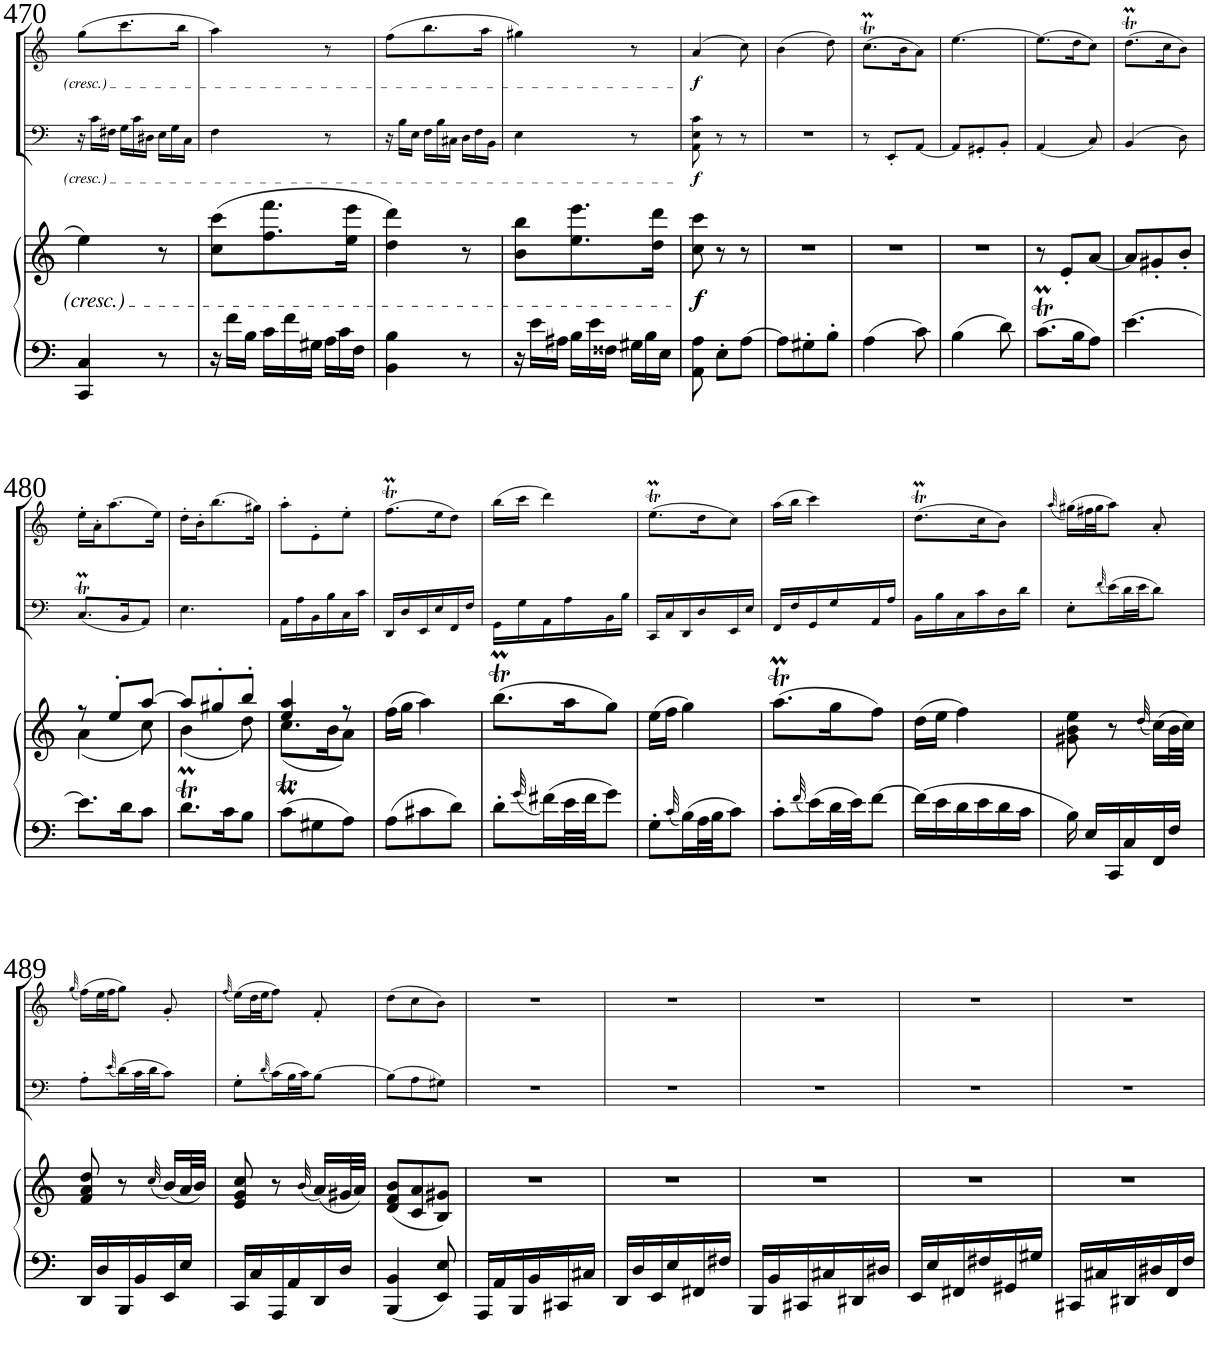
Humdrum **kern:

**kern	**kern	**dynam	**kern	**dynam	**kern	**dynam
*part3	*part3	*part3	*part2	*part2	*part1	*part1
*staff4	*staff3	*staff3/4	*staff2	*staff2	*staff1	*staff1
*I"Piano	*	*	*I"Cello	*	*I"Violin	*
*I'Pno	*	*	*	*	*I'Vln	*
!!LO:PB:g=z
*clefF4	*clefG2	*	*clefF4	*	*clefG2	*
*k[]	*k[]	*	*k[]	*	*k[]	*
*M3/8	*M3/8	*	*M3/8	*	*M3/8	*
=470	=470	=470	=470	=470	=470	=470
4CC/ 4C/	4ee\	.	24r	.	(8gg\L	.
.	.	.	24c\LL	.	.	.
.	.	.	24F#X\JJ	.	.	.
*	*	*	*Xbrackettup	*	*	*
.	.	.	24G\LL	.	8.ccc\	.
.	.	.	24c\	.	.	.
.	.	.	24D#X\JJ	.	.	.
8r	8r	.	24E\LL	.	.	.
.	.	.	24G\	.	.	.
.	.	.	.	.	16bb\Jk	.
.	.	.	24C\JJ	.	.	.
=471	=471	=471	=471	=471	=471	=471
24r	(8cc\ 8ccc\L	.	4F\	.	4aa\)	.
24f\LL	.	.	.	.	.	.
24B\JJ	.	.	.	.	.	.
*Xbrackettup	*	*	*	*	*	*
24c\LL	8.ff\ 8.fff\	.	.	.	.	.
24f\	.	.	.	.	.	.
24G#X\JJ	.	.	.	.	.	.
24A\LL	.	.	8r	.	8r	.
24c\	.	.	.	.	.	.
.	16ee\ 16eee\Jk	.	.	.	.	.
24F\JJ	.	.	.	.	.	.
=472	=472	=472	=472	=472	=472	=472
*	*	*	*brackettup	*	*	*
4BB\ 4B\	4dd\ 4ddd\)	.	24r	.	(8ff\L	.
.	.	.	24B\LL	.	.	.
.	.	.	24E\JJ	.	.	.
*	*	*	*Xbrackettup	*	*	*
.	.	.	24F\LL	.	8.bb\	.
.	.	.	24B\	.	.	.
.	.	.	24C#X\JJ	.	.	.
8r	8r	.	24D\LL	.	.	.
.	.	.	24F\	.	.	.
.	.	.	.	.	16aa\Jk	.
.	.	.	24BB\JJ	.	.	.
=473	=473	=473	=473	=473	=473	=473
*brackettup	*	*	*	*	*	*
24r	8b\ 8bb\L	.	4E\	.	4gg#X\)	.
24e\LL	.	.	.	.	.	.
24A#X\JJ	.	.	.	.	.	.
*Xbrackettup	*	*	*	*	*	*
24B\LL	8.ee\ 8.eee\	.	.	.	.	.
24e\	.	.	.	.	.	.
24F##X\JJ	.	.	.	.	.	.
24G#X\LL	.	.	8r	.	8r	.
24B\	.	.	.	.	.	.
.	16dd\ 16ddd\Jk	.	.	.	.	.
24E\JJ	.	.	.	.	.	.
=474	=474	=474	=474	=474	=474	=474
!	!	!LO:DY:b	!	!LO:DY:b	!	!LO:DY:b
8AA\ 8A\	8cc\ 8ccc\	f	8AA\ 8E\ 8c\	f	(4a/	f
8E'\L	8r	.	8r	.	.	.
[8A\J	8r	.	8r	.	8cc\)	.
=475	=475	=475	=475	=475	=475	=475
8A\L]	4.r	.	4.r	.	(4b\	.
8G#X'\	.	.	.	.	.	.
8B'\J	.	.	.	.	8dd\)	.
=476	=476	=476	=476	=476	=476	=476
4A\	4.r	.	8r	.	(8.ccTM\L	.
.	.	.	8EE'/L	.	.	.
.	.	.	.	.	16b\K	.
8c\	.	.	[8AA/J	.	8a\J)	.
=477	=477	=477	=477	=477	=477	=477
4B\	4.r	.	8AA/L]	.	[4.ee\	.
.	.	.	8GG#X'/	.	.	.
8d\	.	.	8BB'/J	.	.	.
=478	=478	=478	=478	=478	=478	=478
8.cTM\L	8r	.	(4AA/	.	(8.ee\L]	.
.	8e'/L	.	.	.	.	.
16B\K	.	.	.	.	16dd\K	.
8A\J	[8a/J	.	8C/)	.	8cc\J)	.
=479	=479	=479	=479	=479	=479	=479
[4.e\	8a/L]	.	(4BB/	.	(8.ddTM\L	.
.	8g#X'/	.	.	.	.	.
.	.	.	.	.	16cc\K	.
.	8b'/J	.	8D\)	.	8b\J)	.
!!LO:LB:g=z
=480	=480	=480	=480	=480	=480	=480
*	*^	*	*	*	*	*
8.e\L]	8r	(4a\	.	(8.CTM/L	.	16ee'\LL	.
.	.	.	.	.	.	16a'\J	.
.	8ee'/L	.	.	.	.	(8.aa\	.
16d\K	.	.	.	16BB/K	.	.	.
8c\J	[8aa/J	8cc\)	.	8AA/J)	.	.	.
.	.	.	.	.	.	16ee\Jk)	.
=481	=481	=481	=481	=481	=481	=481	=481
8.dTM\L	8aa/L]	(4b\	.	4.E\	.	16dd'\LL	.
.	.	.	.	.	.	16b'\J	.
.	8gg#X'/	.	.	.	.	(8.bb\	.
16c\K	.	.	.	.	.	.	.
8B\J	8bb'/J	8dd\)	.	.	.	.	.
.	.	.	.	.	.	16gg#X\Jk)	.
=482	=482	=482	=482	=482	=482	=482	=482
8c\L	4ee/ 4aa/	(8.ccTM\L	.	16AA'~\LL	.	8aa'\L	.
.	.	.	.	16A'~\	.	.	.
8G#X\	.	.	.	16BB'~\	.	8e'\	.
.	.	16b\K	.	16B'~\	.	.	.
8A'~\J	8r	8a\J)	.	16C'~\	.	8ee'\J	.
.	.	.	.	16c'~\JJ	.	.	.
*	*v	*v	*	*	*	*	*
=483	=483	=483	=483	=483	=483	=483
8A\L	(16ff\LL	.	16DD'~/LL	.	(8.ffTM\L	.
.	16gg\JJ	.	16D'~/	.	.	.
8c#X\	4aa\)	.	16EE'~/	.	.	.
.	.	.	16E'~/	.	16ee\K	.
8d'~\J	.	.	16FF'~/	.	8dd\J)	.
.	.	.	16F'~/JJ	.	.	.
=484	=484	=484	=484	=484	=484	=484
8d'\L	(8.bbtm\L	.	16GG'~\LL	.	(16bb\LL	.
.	.	.	16G'~\	.	16ccc\JJ	.
32qg/	.	.	.	.	.	.
16f#X\L	.	.	16AA'~\	.	4ddd\)	.
32e\L	16aa\K	.	16A'~\	.	.	.
32f#\JJ	.	.	.	.	.	.
8g'\J	8gg\J)	.	16BB'~\	.	.	.
.	.	.	16B'~\JJ	.	.	.
=485	=485	=485	=485	=485	=485	=485
8G'\L	(16ee\LL	.	16CC'~/LL	.	(8.eetm\L	.
.	16ff\JJ	.	16C'~/	.	.	.
32qc/	.	.	.	.	.	.
16B\L	4gg\)	.	16DD'~/	.	.	.
32A\L	.	.	16D'~/	.	16dd\K	.
32B\JJ	.	.	.	.	.	.
8c'\J	.	.	16EE'~/	.	8cc\J)	.
.	.	.	16E'~/JJ	.	.	.
=486	=486	=486	=486	=486	=486	=486
8c'\L	(8.aaTM\L	.	16FF'~/LL	.	(16aa\LL	.
.	.	.	16F'~/	.	16bb\JJ	.
32qf/	.	.	.	.	.	.
16e\L	.	.	16GG'~/	.	4ccc\)	.
32d\L	16gg\K	.	16G'~/	.	.	.
32e\JJ	.	.	.	.	.	.
[8f\J	8ff\J)	.	16AA'~/	.	.	.
.	.	.	16A'~/JJ	.	.	.
=487	=487	=487	=487	=487	=487	=487
16f\LL]	(16dd\LL	.	16BB'~\LL	.	(8.ddTM\L	.
16e\	16ee\JJ	.	16B'~\	.	.	.
16d\	4ff\)	.	16C'~\	.	.	.
16e\	.	.	16c'~\	.	16cc\K	.
16d\	.	.	16D'~\	.	8b\J)	.
16c\JJ	.	.	16d'~\JJ	.	.	.
=488	=488	=488	=488	=488	=488	=488
.	.	.	.	.	(32qaa/	.
16B'~\	8g#X\ 8b\ 8ee\	.	8E'\L	.	(16gg#X\LL)	.
16E'~/LL	.	.	.	.	32ff#X\L	.
.	.	.	.	.	32gg#\JJ	.
.	.	.	(32qf/	.	.	.
16CC'~/	8r	.	(16e\L)	.	8aa'\J)	.
16C'~/	.	.	32d\L	.	.	.
.	.	.	32e\JJ	.	.	.
.	(32qdd/	.	.	.	.	.
16FF'~/	(16cc\LL)	.	8d'\J)	.	8a'/	.
16F'~/JJ	32b\L	.	.	.	.	.
.	32cc\JJJ)	.	.	.	.	.
!!LO:LB:g=z
=489	=489	=489	=489	=489	=489	=489
.	.	.	.	.	(32qgg/	.
16DD'~/LL	8f/ 8a/ 8dd/	.	8A'\L	.	(16ff\LL)	.
16D'~/	.	.	.	.	32ee\L	.
.	.	.	.	.	32ff\JJ	.
.	.	.	(32qe/	.	.	.
16BBB'~/	8r	.	(16d\L)	.	8gg'\J)	.
16BB'~/	.	.	32c\L	.	.	.
.	.	.	32d\JJ	.	.	.
.	(32qcc/	.	.	.	.	.
16EE'~/	(16b/LL)	.	8c'\J)	.	8g'/	.
16E'~/JJ	32a/L	.	.	.	.	.
.	32b/JJJ)	.	.	.	.	.
=490	=490	=490	=490	=490	=490	=490
.	.	.	.	.	(32qff/	.
16CC'~/LL	8e/ 8g/ 8cc/	.	8G'\L	.	(16ee\LL)	.
16C'~/	.	.	.	.	32dd\L	.
.	.	.	.	.	32ee\JJ	.
.	.	.	(32qd/	.	.	.
16AAA'~/	8r	.	(16c\L)	.	8ff'\J)	.
16AA'~/	.	.	32B\L	.	.	.
.	.	.	32c\JJ)	.	.	.
.	(32qb/	.	.	.	.	.
16DD'~/	(16a/LL)	.	[8B\J	.	8f'/	.
16D'~/JJ	32g#X/L	.	.	.	.	.
.	32a/JJJ)	.	.	.	.	.
=491	=491	=491	=491	=491	=491	=491
4BBB/ 4BB/	(8d/ 8f/ 8b/L	.	(8B\L]	.	(8dd\L	.
.	8c/ 8a/	.	8A\	.	8cc\	.
8EE/ 8E/	8B/ 8g#X/J)	.	8G#X\J)	.	8b\J)	.
=492	=492	=492	=492	=492	=492	=492
16AAA'~/LL	4.r	.	4.r	.	4.r	.
16AA'~/	.	.	.	.	.	.
16BBB'~/	.	.	.	.	.	.
16BB'~/	.	.	.	.	.	.
16CC#X'~/	.	.	.	.	.	.
16C#X'~/JJ	.	.	.	.	.	.
=493	=493	=493	=493	=493	=493	=493
16DD'~/LL	4.r	.	4.r	.	4.r	.
16D'~/	.	.	.	.	.	.
16EE'~/	.	.	.	.	.	.
16E'~/	.	.	.	.	.	.
16FF#X'~/	.	.	.	.	.	.
16F#X'~/JJ	.	.	.	.	.	.
=494	=494	=494	=494	=494	=494	=494
16BBB'~/LL	4.r	.	4.r	.	4.r	.
16BB'~/	.	.	.	.	.	.
16CC#X'~/	.	.	.	.	.	.
16C#X'~/	.	.	.	.	.	.
16DD#X'~/	.	.	.	.	.	.
16D#X'~/JJ	.	.	.	.	.	.
=495	=495	=495	=495	=495	=495	=495
16EE'~/LL	4.r	.	4.r	.	4.r	.
16E'~/	.	.	.	.	.	.
16FF#X'~/	.	.	.	.	.	.
16F#X'~/	.	.	.	.	.	.
16GG#X'~/	.	.	.	.	.	.
16G#X'~/JJ	.	.	.	.	.	.
=496	=496	=496	=496	=496	=496	=496
16CC#X'~/LL	4.r	.	4.r	.	4.r	.
16C#X'~/	.	.	.	.	.	.
16DD#X'~/	.	.	.	.	.	.
16D#X'~/	.	.	.	.	.	.
16FF'~/	.	.	.	.	.	.
16F'~/JJ	.	.	.	.	.	.
=	=	=	=	=	=	=
*-	*-	*-	*-	*-	*-	*-
